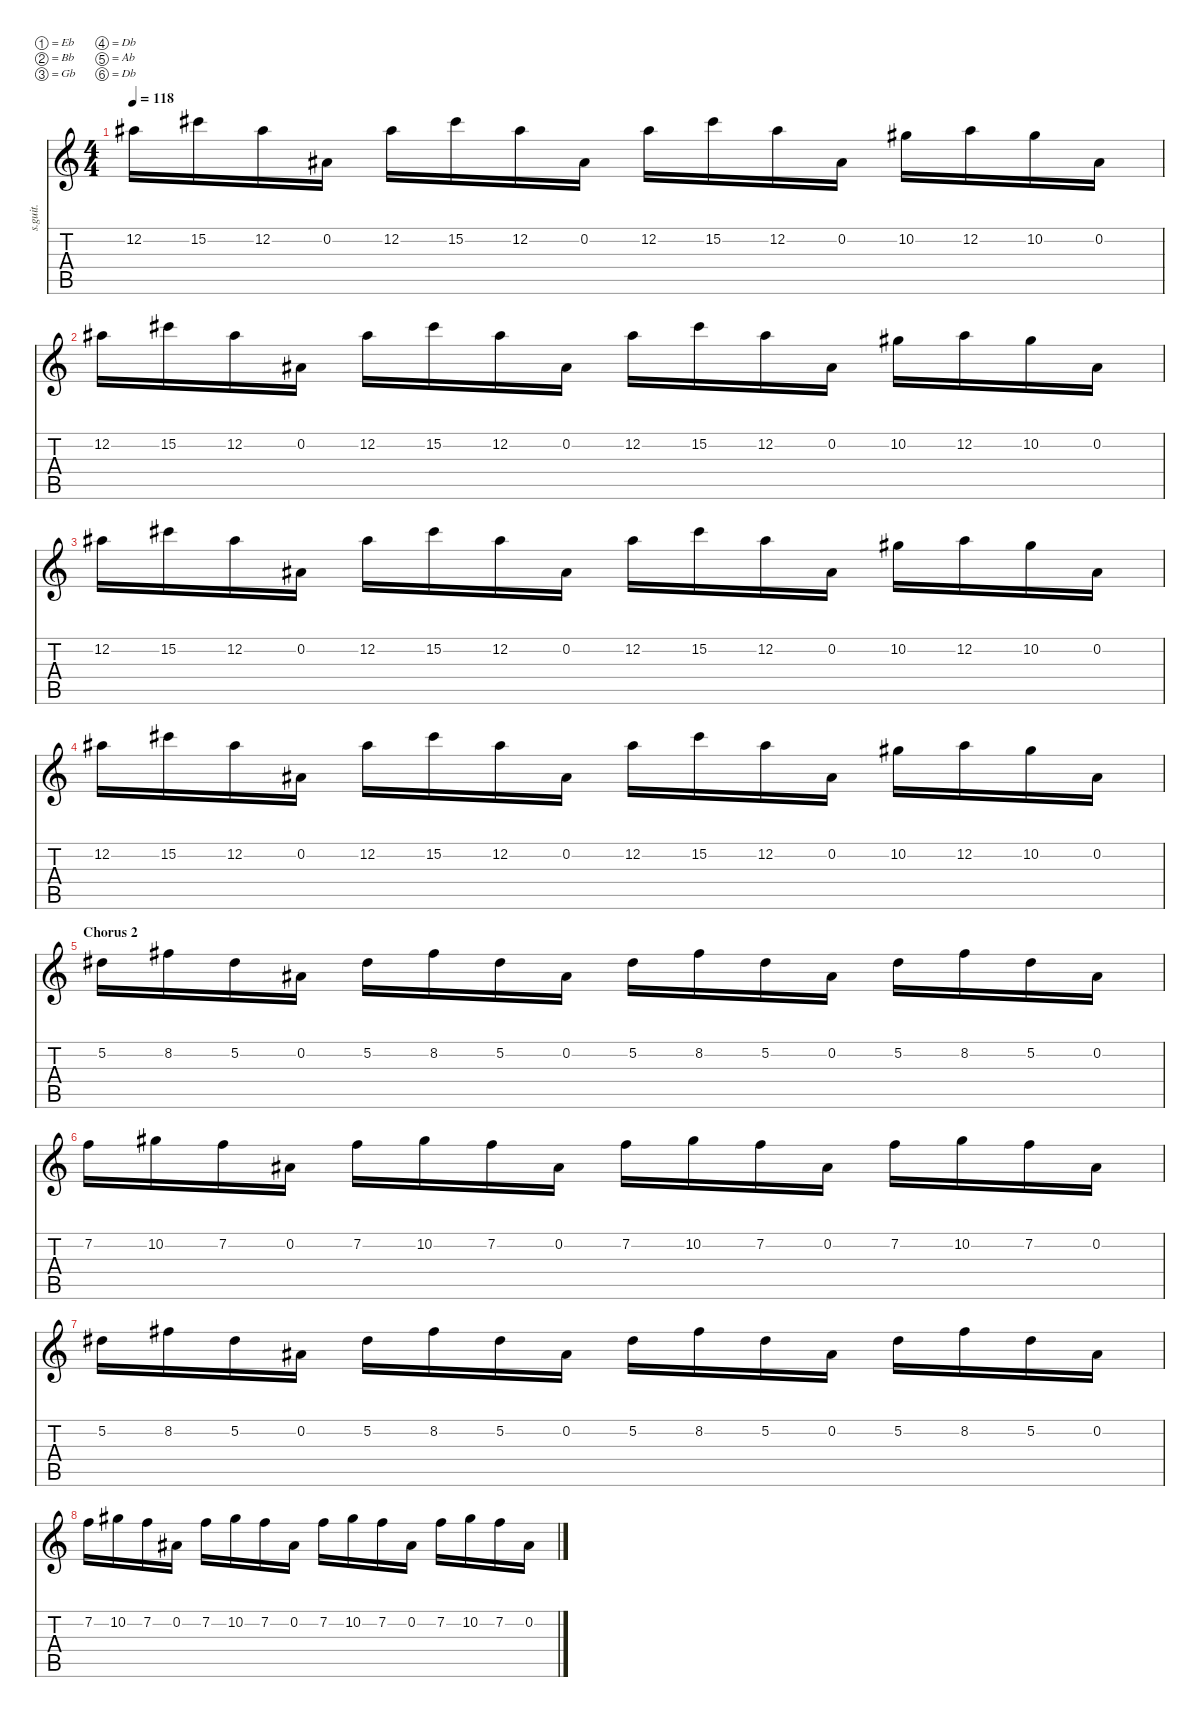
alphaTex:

\defaultSystemsLayout 4
\hideDynamics
\bracketExtendMode nobrackets
\track ("Lead [Synyster Gates]" "s.guit.") {instrument distortionguitar}
\staff {score tabs}
\tuning (Eb4 Bb3 Gb3 Db3 Ab2 Db2)
\ts (4 4)
\tempo 118
\clef g2
\ks c
12.2{acc #}.16{lyrics (0 "") lyrics (1 "") lyrics (2 "") lyrics (3 "") lyrics (4 "") dy f} 15.2{acc #}.16{lyrics (0 "") lyrics (1 "") lyrics (2 "") lyrics (3 "") lyrics (4 "")} 12.2{acc #}.16{lyrics (0 "") lyrics (1 "") lyrics (2 "") lyrics (3 "") lyrics (4 "")} 0.2{acc #}.16{lyrics (0 "") lyrics (1 "") lyrics (2 "") lyrics (3 "") lyrics (4 "")} 12.2{acc #}.16{lyrics (0 "") lyrics (1 "") lyrics (2 "") lyrics (3 "") lyrics (4 "")} 15.2{acc #}.16{lyrics (0 "") lyrics (1 "") lyrics (2 "") lyrics (3 "") lyrics (4 "")} 12.2{acc #}.16{lyrics (0 "") lyrics (1 "") lyrics (2 "") lyrics (3 "") lyrics (4 "")} 0.2{acc #}.16{lyrics (0 "") lyrics (1 "") lyrics (2 "") lyrics (3 "") lyrics (4 "")} 12.2{acc #}.16{lyrics (0 "") lyrics (1 "") lyrics (2 "") lyrics (3 "") lyrics (4 "")} 15.2{acc #}.16{lyrics (0 "") lyrics (1 "") lyrics (2 "") lyrics (3 "") lyrics (4 "")} 12.2{acc #}.16{lyrics (0 "") lyrics (1 "") lyrics (2 "") lyrics (3 "") lyrics (4 "")} 0.2{acc #}.16{lyrics (0 "") lyrics (1 "") lyrics (2 "") lyrics (3 "") lyrics (4 "")} 10.2{acc #}.16{lyrics (0 "") lyrics (1 "") lyrics (2 "") lyrics (3 "") lyrics (4 "")} 12.2{acc #}.16{lyrics (0 "") lyrics (1 "") lyrics (2 "") lyrics (3 "") lyrics (4 "")} 10.2{acc #}.16{lyrics (0 "") lyrics (1 "") lyrics (2 "") lyrics (3 "") lyrics (4 "")} 0.2{acc #}.16{lyrics (0 "") lyrics (1 "") lyrics (2 "") lyrics (3 "") lyrics (4 "")} |
12.2{acc #}.16{lyrics (0 "") lyrics (1 "") lyrics (2 "") lyrics (3 "") lyrics (4 "")} 15.2{acc #}.16{lyrics (0 "") lyrics (1 "") lyrics (2 "") lyrics (3 "") lyrics (4 "")} 12.2{acc #}.16{lyrics (0 "") lyrics (1 "") lyrics (2 "") lyrics (3 "") lyrics (4 "")} 0.2{acc #}.16{lyrics (0 "") lyrics (1 "") lyrics (2 "") lyrics (3 "") lyrics (4 "")} 12.2{acc #}.16{lyrics (0 "") lyrics (1 "") lyrics (2 "") lyrics (3 "") lyrics (4 "")} 15.2{acc #}.16{lyrics (0 "") lyrics (1 "") lyrics (2 "") lyrics (3 "") lyrics (4 "")} 12.2{acc #}.16{lyrics (0 "") lyrics (1 "") lyrics (2 "") lyrics (3 "") lyrics (4 "")} 0.2{acc #}.16{lyrics (0 "") lyrics (1 "") lyrics (2 "") lyrics (3 "") lyrics (4 "")} 12.2{acc #}.16{lyrics (0 "") lyrics (1 "") lyrics (2 "") lyrics (3 "") lyrics (4 "")} 15.2{acc #}.16{lyrics (0 "") lyrics (1 "") lyrics (2 "") lyrics (3 "") lyrics (4 "")} 12.2{acc #}.16{lyrics (0 "") lyrics (1 "") lyrics (2 "") lyrics (3 "") lyrics (4 "")} 0.2{acc #}.16{lyrics (0 "") lyrics (1 "") lyrics (2 "") lyrics (3 "") lyrics (4 "")} 10.2{acc #}.16{lyrics (0 "") lyrics (1 "") lyrics (2 "") lyrics (3 "") lyrics (4 "")} 12.2{acc #}.16{lyrics (0 "") lyrics (1 "") lyrics (2 "") lyrics (3 "") lyrics (4 "")} 10.2{acc #}.16{lyrics (0 "") lyrics (1 "") lyrics (2 "") lyrics (3 "") lyrics (4 "")} 0.2{acc #}.16{lyrics (0 "") lyrics (1 "") lyrics (2 "") lyrics (3 "") lyrics (4 "")} |
12.2{acc #}.16{lyrics (0 "") lyrics (1 "") lyrics (2 "") lyrics (3 "") lyrics (4 "")} 15.2{acc #}.16{lyrics (0 "") lyrics (1 "") lyrics (2 "") lyrics (3 "") lyrics (4 "")} 12.2{acc #}.16{lyrics (0 "") lyrics (1 "") lyrics (2 "") lyrics (3 "") lyrics (4 "")} 0.2{acc #}.16{lyrics (0 "") lyrics (1 "") lyrics (2 "") lyrics (3 "") lyrics (4 "")} 12.2{acc #}.16{lyrics (0 "") lyrics (1 "") lyrics (2 "") lyrics (3 "") lyrics (4 "")} 15.2{acc #}.16{lyrics (0 "") lyrics (1 "") lyrics (2 "") lyrics (3 "") lyrics (4 "")} 12.2{acc #}.16{lyrics (0 "") lyrics (1 "") lyrics (2 "") lyrics (3 "") lyrics (4 "")} 0.2{acc #}.16{lyrics (0 "") lyrics (1 "") lyrics (2 "") lyrics (3 "") lyrics (4 "")} 12.2{acc #}.16{lyrics (0 "") lyrics (1 "") lyrics (2 "") lyrics (3 "") lyrics (4 "")} 15.2{acc #}.16{lyrics (0 "") lyrics (1 "") lyrics (2 "") lyrics (3 "") lyrics (4 "")} 12.2{acc #}.16{lyrics (0 "") lyrics (1 "") lyrics (2 "") lyrics (3 "") lyrics (4 "")} 0.2{acc #}.16{lyrics (0 "") lyrics (1 "") lyrics (2 "") lyrics (3 "") lyrics (4 "")} 10.2{acc #}.16{lyrics (0 "") lyrics (1 "") lyrics (2 "") lyrics (3 "") lyrics (4 "")} 12.2{acc #}.16{lyrics (0 "") lyrics (1 "") lyrics (2 "") lyrics (3 "") lyrics (4 "")} 10.2{acc #}.16{lyrics (0 "") lyrics (1 "") lyrics (2 "") lyrics (3 "") lyrics (4 "")} 0.2{acc #}.16{lyrics (0 "") lyrics (1 "") lyrics (2 "") lyrics (3 "") lyrics (4 "")} |
12.2{acc #}.16{lyrics (0 "") lyrics (1 "") lyrics (2 "") lyrics (3 "") lyrics (4 "")} 15.2{acc #}.16{lyrics (0 "") lyrics (1 "") lyrics (2 "") lyrics (3 "") lyrics (4 "")} 12.2{acc #}.16{lyrics (0 "") lyrics (1 "") lyrics (2 "") lyrics (3 "") lyrics (4 "")} 0.2{acc #}.16{lyrics (0 "") lyrics (1 "") lyrics (2 "") lyrics (3 "") lyrics (4 "")} 12.2{acc #}.16{lyrics (0 "") lyrics (1 "") lyrics (2 "") lyrics (3 "") lyrics (4 "")} 15.2{acc #}.16{lyrics (0 "") lyrics (1 "") lyrics (2 "") lyrics (3 "") lyrics (4 "")} 12.2{acc #}.16{lyrics (0 "") lyrics (1 "") lyrics (2 "") lyrics (3 "") lyrics (4 "")} 0.2{acc #}.16{lyrics (0 "") lyrics (1 "") lyrics (2 "") lyrics (3 "") lyrics (4 "")} 12.2{acc #}.16{lyrics (0 "") lyrics (1 "") lyrics (2 "") lyrics (3 "") lyrics (4 "")} 15.2{acc #}.16{lyrics (0 "") lyrics (1 "") lyrics (2 "") lyrics (3 "") lyrics (4 "")} 12.2{acc #}.16{lyrics (0 "") lyrics (1 "") lyrics (2 "") lyrics (3 "") lyrics (4 "")} 0.2{acc #}.16{lyrics (0 "") lyrics (1 "") lyrics (2 "") lyrics (3 "") lyrics (4 "")} 10.2{acc #}.16{lyrics (0 "") lyrics (1 "") lyrics (2 "") lyrics (3 "") lyrics (4 "")} 12.2{acc #}.16{lyrics (0 "") lyrics (1 "") lyrics (2 "") lyrics (3 "") lyrics (4 "")} 10.2{acc #}.16{lyrics (0 "") lyrics (1 "") lyrics (2 "") lyrics (3 "") lyrics (4 "")} 0.2{acc #}.16{lyrics (0 "") lyrics (1 "") lyrics (2 "") lyrics (3 "") lyrics (4 "")} |
\section ("" "Chorus 2")
5.2{acc #}.16{lyrics (0 "") lyrics (1 "") lyrics (2 "") lyrics (3 "") lyrics (4 "")} 8.2{acc #}.16{lyrics (0 "") lyrics (1 "") lyrics (2 "") lyrics (3 "") lyrics (4 "")} 5.2{acc #}.16{lyrics (0 "") lyrics (1 "") lyrics (2 "") lyrics (3 "") lyrics (4 "")} 0.2{acc #}.16{lyrics (0 "") lyrics (1 "") lyrics (2 "") lyrics (3 "") lyrics (4 "")} 5.2{acc #}.16{lyrics (0 "") lyrics (1 "") lyrics (2 "") lyrics (3 "") lyrics (4 "")} 8.2{acc #}.16{lyrics (0 "") lyrics (1 "") lyrics (2 "") lyrics (3 "") lyrics (4 "")} 5.2{acc #}.16{lyrics (0 "") lyrics (1 "") lyrics (2 "") lyrics (3 "") lyrics (4 "")} 0.2{acc #}.16{lyrics (0 "") lyrics (1 "") lyrics (2 "") lyrics (3 "") lyrics (4 "")} 5.2{acc #}.16{lyrics (0 "") lyrics (1 "") lyrics (2 "") lyrics (3 "") lyrics (4 "")} 8.2{acc #}.16{lyrics (0 "") lyrics (1 "") lyrics (2 "") lyrics (3 "") lyrics (4 "")} 5.2{acc #}.16{lyrics (0 "") lyrics (1 "") lyrics (2 "") lyrics (3 "") lyrics (4 "")} 0.2{acc #}.16{lyrics (0 "") lyrics (1 "") lyrics (2 "") lyrics (3 "") lyrics (4 "")} 5.2{acc #}.16{lyrics (0 "") lyrics (1 "") lyrics (2 "") lyrics (3 "") lyrics (4 "")} 8.2{acc #}.16{lyrics (0 "") lyrics (1 "") lyrics (2 "") lyrics (3 "") lyrics (4 "")} 5.2{acc #}.16{lyrics (0 "") lyrics (1 "") lyrics (2 "") lyrics (3 "") lyrics (4 "")} 0.2{acc #}.16{lyrics (0 "") lyrics (1 "") lyrics (2 "") lyrics (3 "") lyrics (4 "")} |
7.2.16{lyrics (0 "") lyrics (1 "") lyrics (2 "") lyrics (3 "") lyrics (4 "")} 10.2{acc #}.16{lyrics (0 "") lyrics (1 "") lyrics (2 "") lyrics (3 "") lyrics (4 "")} 7.2.16{lyrics (0 "") lyrics (1 "") lyrics (2 "") lyrics (3 "") lyrics (4 "")} 0.2{acc #}.16{lyrics (0 "") lyrics (1 "") lyrics (2 "") lyrics (3 "") lyrics (4 "")} 7.2.16{lyrics (0 "") lyrics (1 "") lyrics (2 "") lyrics (3 "") lyrics (4 "")} 10.2{acc #}.16{lyrics (0 "") lyrics (1 "") lyrics (2 "") lyrics (3 "") lyrics (4 "")} 7.2.16{lyrics (0 "") lyrics (1 "") lyrics (2 "") lyrics (3 "") lyrics (4 "")} 0.2{acc #}.16{lyrics (0 "") lyrics (1 "") lyrics (2 "") lyrics (3 "") lyrics (4 "")} 7.2.16{lyrics (0 "") lyrics (1 "") lyrics (2 "") lyrics (3 "") lyrics (4 "")} 10.2{acc #}.16{lyrics (0 "") lyrics (1 "") lyrics (2 "") lyrics (3 "") lyrics (4 "")} 7.2.16{lyrics (0 "") lyrics (1 "") lyrics (2 "") lyrics (3 "") lyrics (4 "")} 0.2{acc #}.16{lyrics (0 "") lyrics (1 "") lyrics (2 "") lyrics (3 "") lyrics (4 "")} 7.2.16{lyrics (0 "") lyrics (1 "") lyrics (2 "") lyrics (3 "") lyrics (4 "")} 10.2{acc #}.16{lyrics (0 "") lyrics (1 "") lyrics (2 "") lyrics (3 "") lyrics (4 "")} 7.2.16{lyrics (0 "") lyrics (1 "") lyrics (2 "") lyrics (3 "") lyrics (4 "")} 0.2{acc #}.16{lyrics (0 "") lyrics (1 "") lyrics (2 "") lyrics (3 "") lyrics (4 "")} |
5.2{acc #}.16{lyrics (0 "") lyrics (1 "") lyrics (2 "") lyrics (3 "") lyrics (4 "")} 8.2{acc #}.16{lyrics (0 "") lyrics (1 "") lyrics (2 "") lyrics (3 "") lyrics (4 "")} 5.2{acc #}.16{lyrics (0 "") lyrics (1 "") lyrics (2 "") lyrics (3 "") lyrics (4 "")} 0.2{acc #}.16{lyrics (0 "") lyrics (1 "") lyrics (2 "") lyrics (3 "") lyrics (4 "")} 5.2{acc #}.16{lyrics (0 "") lyrics (1 "") lyrics (2 "") lyrics (3 "") lyrics (4 "")} 8.2{acc #}.16{lyrics (0 "") lyrics (1 "") lyrics (2 "") lyrics (3 "") lyrics (4 "")} 5.2{acc #}.16{lyrics (0 "") lyrics (1 "") lyrics (2 "") lyrics (3 "") lyrics (4 "")} 0.2{acc #}.16{lyrics (0 "") lyrics (1 "") lyrics (2 "") lyrics (3 "") lyrics (4 "")} 5.2{acc #}.16{lyrics (0 "") lyrics (1 "") lyrics (2 "") lyrics (3 "") lyrics (4 "")} 8.2{acc #}.16{lyrics (0 "") lyrics (1 "") lyrics (2 "") lyrics (3 "") lyrics (4 "")} 5.2{acc #}.16{lyrics (0 "") lyrics (1 "") lyrics (2 "") lyrics (3 "") lyrics (4 "")} 0.2{acc #}.16{lyrics (0 "") lyrics (1 "") lyrics (2 "") lyrics (3 "") lyrics (4 "")} 5.2{acc #}.16{lyrics (0 "") lyrics (1 "") lyrics (2 "") lyrics (3 "") lyrics (4 "")} 8.2{acc #}.16{lyrics (0 "") lyrics (1 "") lyrics (2 "") lyrics (3 "") lyrics (4 "")} 5.2{acc #}.16{lyrics (0 "") lyrics (1 "") lyrics (2 "") lyrics (3 "") lyrics (4 "")} 0.2{acc #}.16{lyrics (0 "") lyrics (1 "") lyrics (2 "") lyrics (3 "") lyrics (4 "")} |
7.2.16{lyrics (0 "") lyrics (1 "") lyrics (2 "") lyrics (3 "") lyrics (4 "")} 10.2{acc #}.16{lyrics (0 "") lyrics (1 "") lyrics (2 "") lyrics (3 "") lyrics (4 "")} 7.2.16{lyrics (0 "") lyrics (1 "") lyrics (2 "") lyrics (3 "") lyrics (4 "")} 0.2{acc #}.16{lyrics (0 "") lyrics (1 "") lyrics (2 "") lyrics (3 "") lyrics (4 "")} 7.2.16{lyrics (0 "") lyrics (1 "") lyrics (2 "") lyrics (3 "") lyrics (4 "")} 10.2{acc #}.16{lyrics (0 "") lyrics (1 "") lyrics (2 "") lyrics (3 "") lyrics (4 "")} 7.2.16{lyrics (0 "") lyrics (1 "") lyrics (2 "") lyrics (3 "") lyrics (4 "")} 0.2{acc #}.16{lyrics (0 "") lyrics (1 "") lyrics (2 "") lyrics (3 "") lyrics (4 "")} 7.2.16{lyrics (0 "") lyrics (1 "") lyrics (2 "") lyrics (3 "") lyrics (4 "")} 10.2{acc #}.16{lyrics (0 "") lyrics (1 "") lyrics (2 "") lyrics (3 "") lyrics (4 "")} 7.2.16{lyrics (0 "") lyrics (1 "") lyrics (2 "") lyrics (3 "") lyrics (4 "")} 0.2{acc #}.16{lyrics (0 "") lyrics (1 "") lyrics (2 "") lyrics (3 "") lyrics (4 "")} 7.2.16{lyrics (0 "") lyrics (1 "") lyrics (2 "") lyrics (3 "") lyrics (4 "")} 10.2{acc #}.16{lyrics (0 "") lyrics (1 "") lyrics (2 "") lyrics (3 "") lyrics (4 "")} 7.2.16{lyrics (0 "") lyrics (1 "") lyrics (2 "") lyrics (3 "") lyrics (4 "")} 0.2{acc #}.16{lyrics (0 "") lyrics (1 "") lyrics (2 "") lyrics (3 "") lyrics (4 "")}
